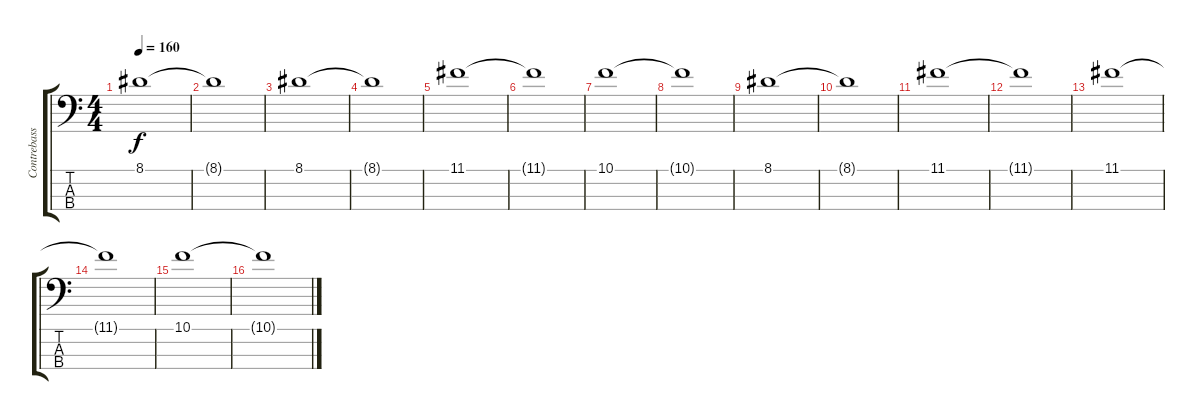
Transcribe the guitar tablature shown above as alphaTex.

\track ("Contrebasse" "Contrebass") {instrument contrabass}
\staff {score tabs}
\tuning (G2 D2 A1 E1) {hide}
\ts (4 4)
\tempo 160
\clef f4
\ks c
8.1.1{dy f} |
8.1{t}.1 |
8.1.1 |
8.1{t}.1 |
11.1.1 |
11.1{t}.1 |
10.1.1 |
10.1{t}.1 |
8.1.1 |
8.1{t}.1 |
11.1.1 |
11.1{t}.1 |
11.1.1 |
11.1{t}.1 |
10.1.1 |
10.1{t}.1
